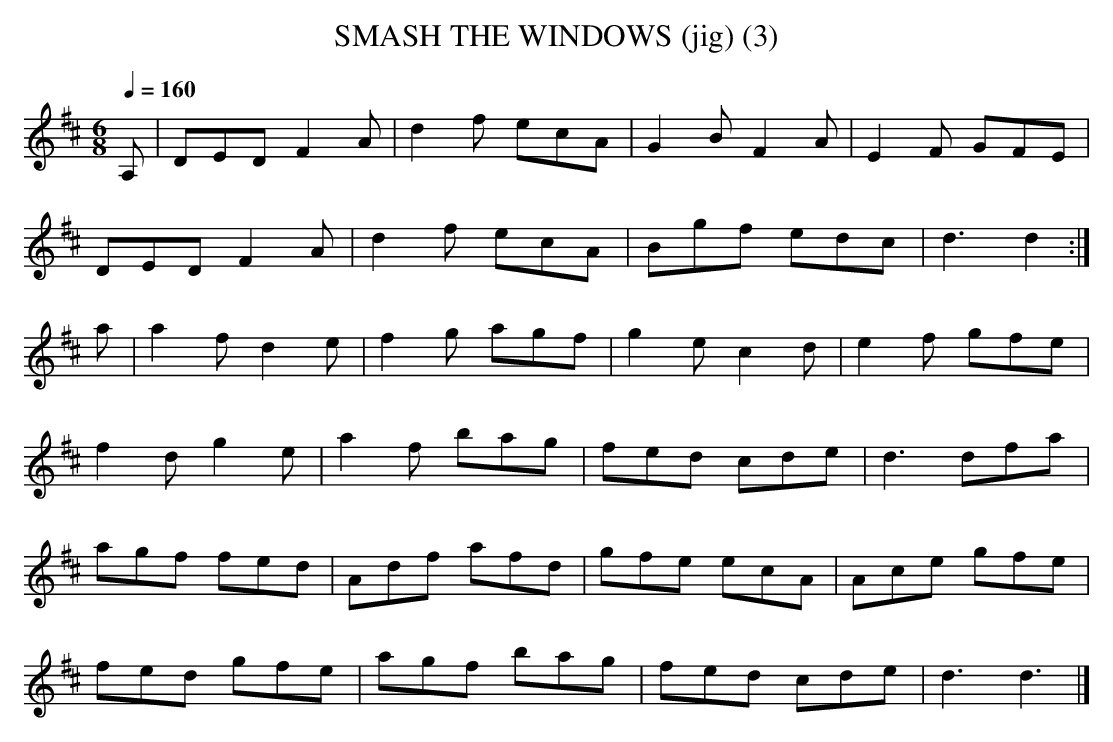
X:1
T:SMASH THE WINDOWS (jig) (3)
Q:1/4=160
M:6/8
L:1/8
K:D
A,|DED F2A|d2f ecA|G2B F2A|E2F GFE|
DED F2A|d2f ecA|Bgf edc|d3 d2 :|
a|a2f d2e|f2g agf|g2e c2d|e2f gfe|
f2d g2e|a2f bag|fed cde|d3 dfa|
agf fed|Adf afd|gfe ecA|Ace gfe|
fed gfe|agf bag|fed cde|d3 d3 |]
